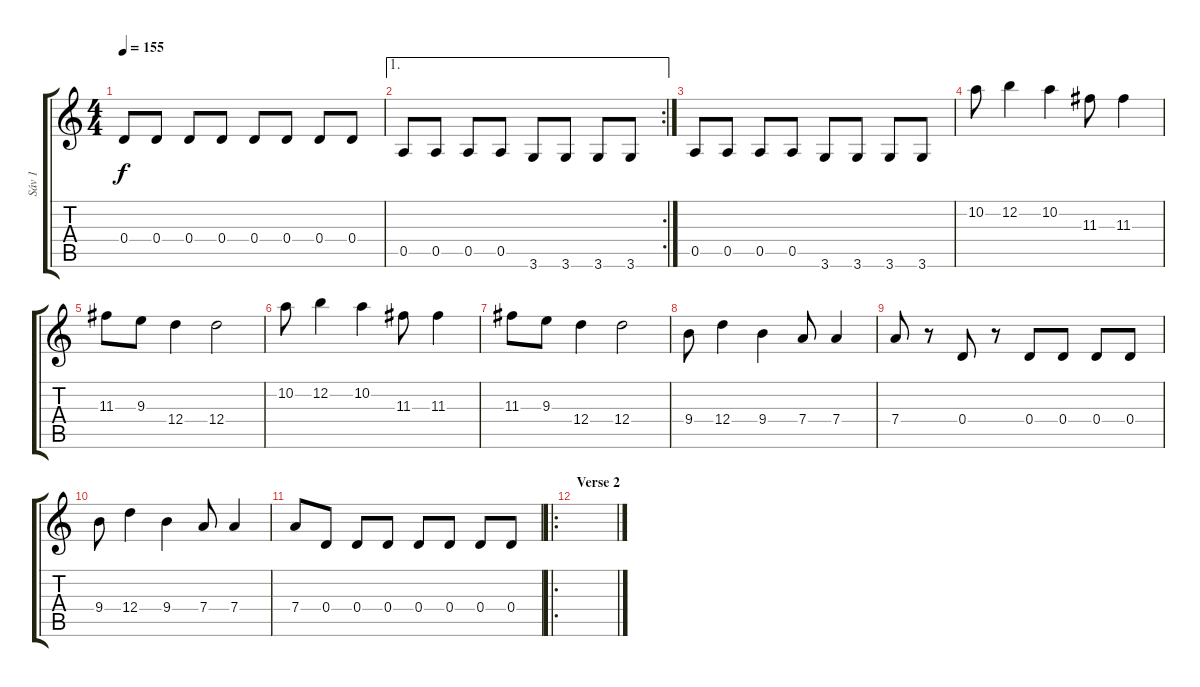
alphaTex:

\track ("Sáv 1" "Sáv 1") {instrument overdrivenguitar}
\staff {score tabs}
\tuning (E4 B3 G3 D3 A2 E2) {hide}
\ts (4 4)
\tempo 155
\clef g2
\ks c
0.4.8{dy f} 0.4.8 0.4.8 0.4.8 0.4.8 0.4.8 0.4.8 0.4.8 |
\ae 1
\rc 2
0.5.8 0.5.8 0.5.8 0.5.8 3.6.8 3.6.8 3.6.8 3.6.8 |
0.5.8 0.5.8 0.5.8 0.5.8 3.6.8 3.6.8 3.6.8 3.6.8 |
10.2.8 12.2.4 10.2.4 11.3.8 11.3.4 |
11.3.8 9.3.8 12.4.4 12.4.2 |
10.2.8 12.2.4 10.2.4 11.3.8 11.3.4 |
11.3.8 9.3.8 12.4.4 12.4.2 |
9.4.8 12.4.4 9.4.4 7.4.8 7.4.4 |
7.4.8 r.8 0.4.8 r.8 0.4.8 0.4.8 0.4.8 0.4.8 |
9.4.8 12.4.4 9.4.4 7.4.8 7.4.4 |
7.4.8 0.4.8 0.4.8 0.4.8 0.4.8 0.4.8 0.4.8 0.4.8 |
\ro
\section ("" "Verse 2")
